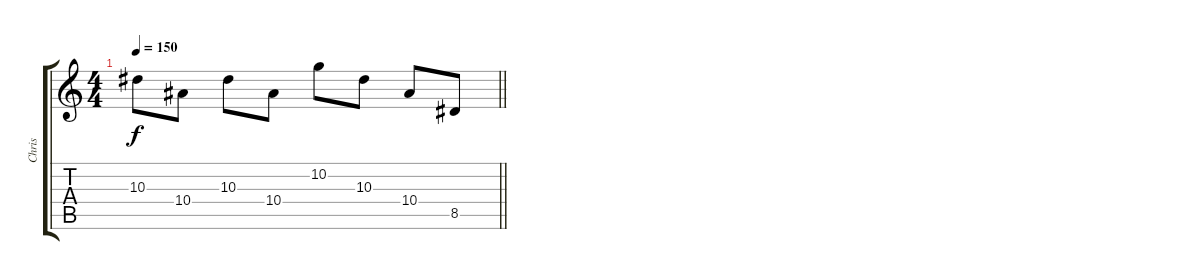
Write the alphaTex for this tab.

\track ("Chris" "Chris") {instrument overdrivenguitar}
\staff {score tabs}
\tuning (D4 A3 F3 C3 G2 C2) {hide}
\ts (4 4)
\tempo 150
\clef g2
\barLineRight lightlight
\ks c
10.3.8{dy f} 10.4.8 10.3.8 10.4.8 10.2.8 10.3.8 10.4.8 8.5.8
